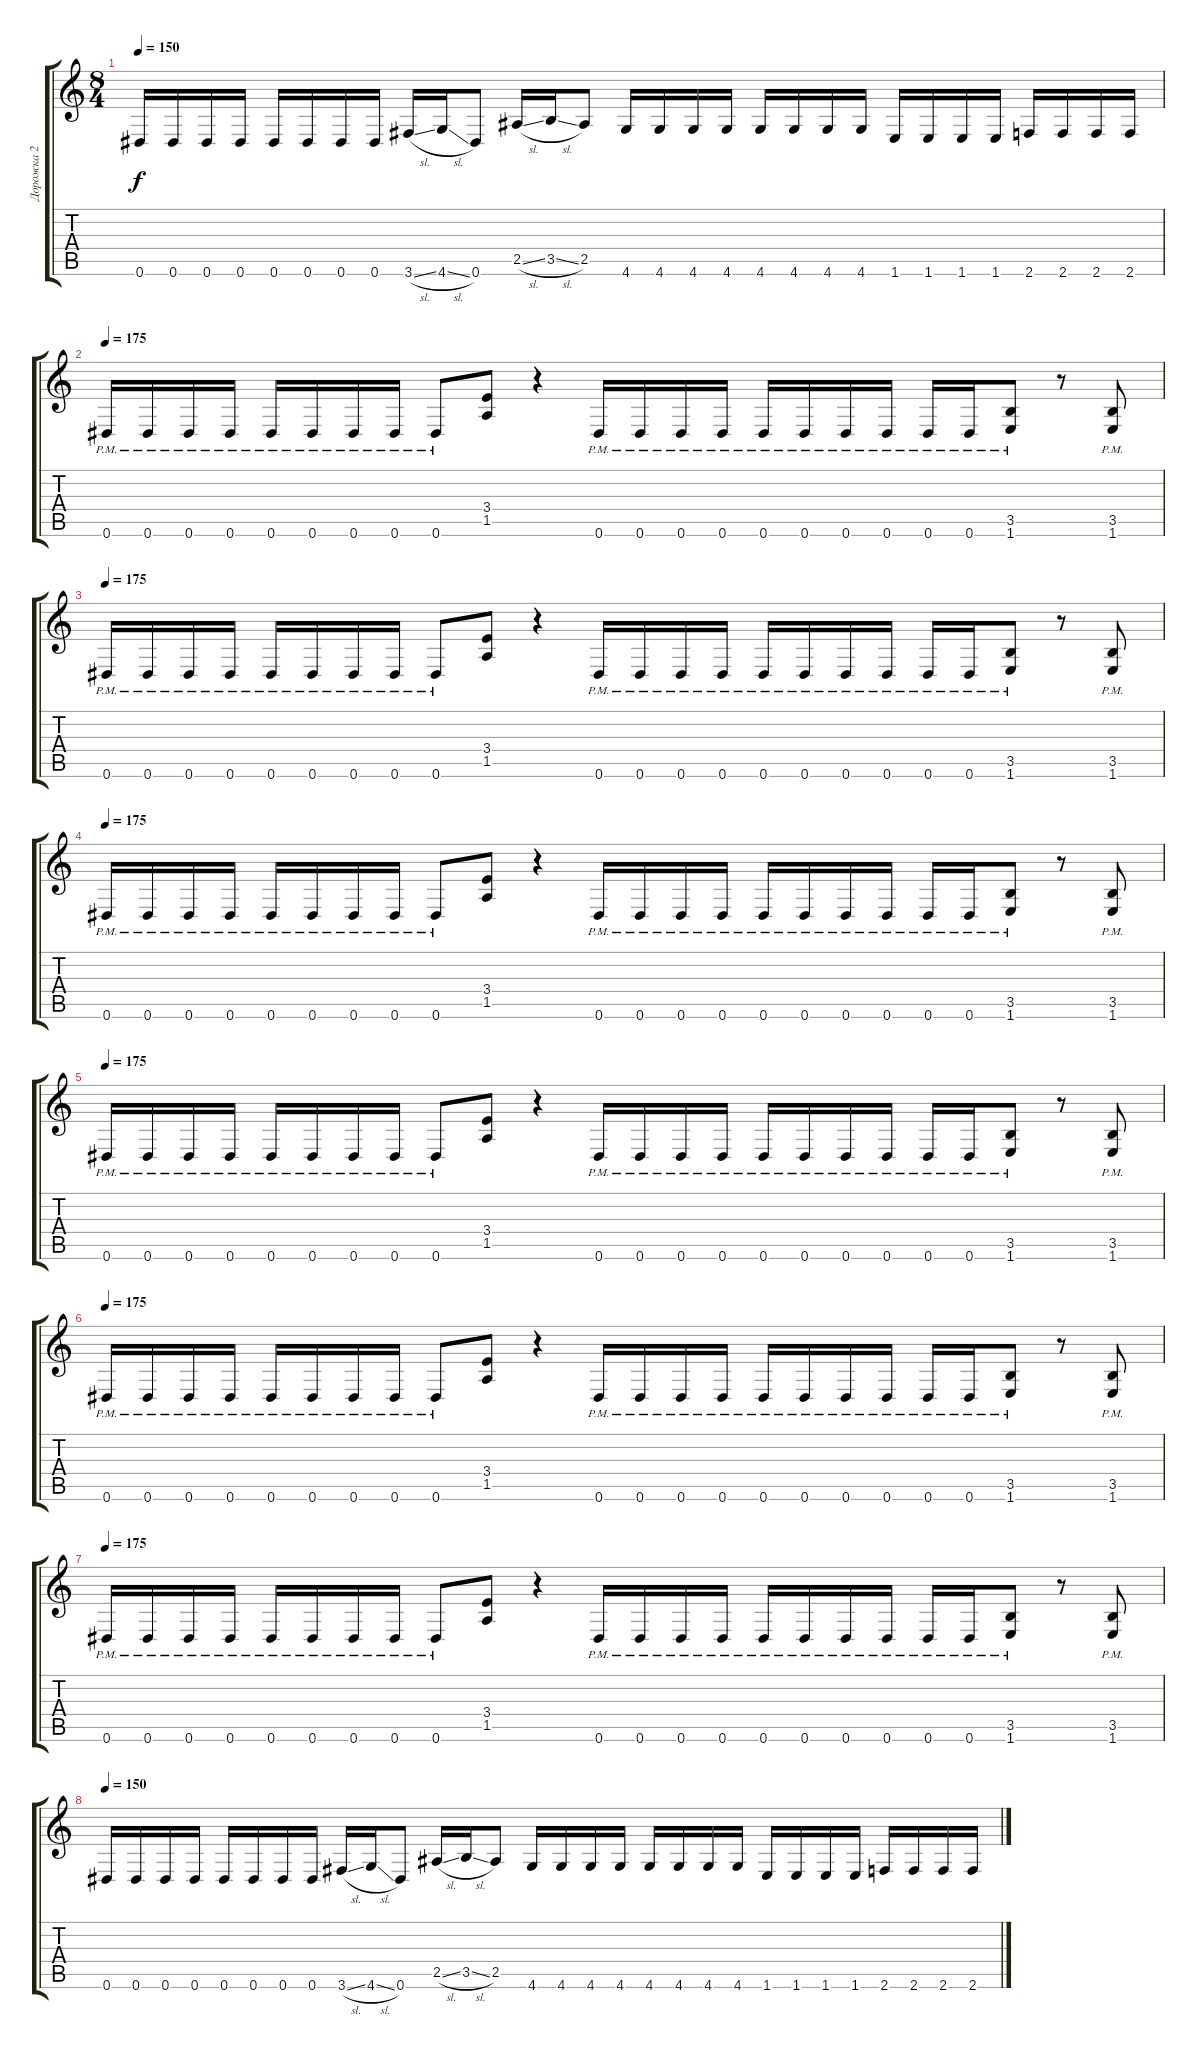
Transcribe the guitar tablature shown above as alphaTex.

\track ("Дорожка 2" "Дорожка 2") {instrument distortionguitar}
\staff {score tabs}
\tuning (Eb4 Bb3 Gb3 Db3 Ab2 Eb2) {hide}
\ts (8 4)
\tempo 150
\clef g2
\ks c
0.6.16{dy f} 0.6.16 0.6.16 0.6.16 0.6.16 0.6.16 0.6.16 0.6.16 3.6{sl}.16 4.6{sl}.16 0.6.8 2.5{sl}.16 3.5{sl}.16 2.5.8 4.6.16 4.6.16 4.6.16 4.6.16 4.6.16 4.6.16 4.6.16 4.6.16 1.6.16 1.6.16 1.6.16 1.6.16 2.6.16 2.6.16 2.6.16 2.6.16 |
\tempo 175
0.6{pm}.16 0.6{pm}.16 0.6{pm}.16 0.6{pm}.16 0.6{pm}.16 0.6{pm}.16 0.6{pm}.16 0.6{pm}.16 0.6{pm}.8 (3.4 1.5).8 r.4 0.6{pm}.16 0.6{pm}.16 0.6{pm}.16 0.6{pm}.16 0.6{pm}.16 0.6{pm}.16 0.6{pm}.16 0.6{pm}.16 0.6{pm}.16 0.6{pm}.16 (3.5{pm} 1.6{pm}).8 r.8 (3.5{pm} 1.6{pm}).8 |
\tempo 175
0.6{pm}.16 0.6{pm}.16 0.6{pm}.16 0.6{pm}.16 0.6{pm}.16 0.6{pm}.16 0.6{pm}.16 0.6{pm}.16 0.6{pm}.8 (3.4 1.5).8 r.4 0.6{pm}.16 0.6{pm}.16 0.6{pm}.16 0.6{pm}.16 0.6{pm}.16 0.6{pm}.16 0.6{pm}.16 0.6{pm}.16 0.6{pm}.16 0.6{pm}.16 (3.5{pm} 1.6{pm}).8 r.8 (3.5{pm} 1.6{pm}).8 |
\tempo 175
0.6{pm}.16 0.6{pm}.16 0.6{pm}.16 0.6{pm}.16 0.6{pm}.16 0.6{pm}.16 0.6{pm}.16 0.6{pm}.16 0.6{pm}.8 (3.4 1.5).8 r.4 0.6{pm}.16 0.6{pm}.16 0.6{pm}.16 0.6{pm}.16 0.6{pm}.16 0.6{pm}.16 0.6{pm}.16 0.6{pm}.16 0.6{pm}.16 0.6{pm}.16 (3.5{pm} 1.6{pm}).8 r.8 (3.5{pm} 1.6{pm}).8 |
\tempo 175
0.6{pm}.16 0.6{pm}.16 0.6{pm}.16 0.6{pm}.16 0.6{pm}.16 0.6{pm}.16 0.6{pm}.16 0.6{pm}.16 0.6{pm}.8 (3.4 1.5).8 r.4 0.6{pm}.16 0.6{pm}.16 0.6{pm}.16 0.6{pm}.16 0.6{pm}.16 0.6{pm}.16 0.6{pm}.16 0.6{pm}.16 0.6{pm}.16 0.6{pm}.16 (3.5{pm} 1.6{pm}).8 r.8 (3.5{pm} 1.6{pm}).8 |
\tempo 175
0.6{pm}.16 0.6{pm}.16 0.6{pm}.16 0.6{pm}.16 0.6{pm}.16 0.6{pm}.16 0.6{pm}.16 0.6{pm}.16 0.6{pm}.8 (3.4 1.5).8 r.4 0.6{pm}.16 0.6{pm}.16 0.6{pm}.16 0.6{pm}.16 0.6{pm}.16 0.6{pm}.16 0.6{pm}.16 0.6{pm}.16 0.6{pm}.16 0.6{pm}.16 (3.5{pm} 1.6{pm}).8 r.8 (3.5{pm} 1.6{pm}).8 |
\tempo 175
0.6{pm}.16 0.6{pm}.16 0.6{pm}.16 0.6{pm}.16 0.6{pm}.16 0.6{pm}.16 0.6{pm}.16 0.6{pm}.16 0.6{pm}.8 (3.4 1.5).8 r.4 0.6{pm}.16 0.6{pm}.16 0.6{pm}.16 0.6{pm}.16 0.6{pm}.16 0.6{pm}.16 0.6{pm}.16 0.6{pm}.16 0.6{pm}.16 0.6{pm}.16 (3.5{pm} 1.6{pm}).8 r.8 (3.5{pm} 1.6{pm}).8 |
\tempo 150
0.6.16 0.6.16 0.6.16 0.6.16 0.6.16 0.6.16 0.6.16 0.6.16 3.6{sl}.16 4.6{sl}.16 0.6.8 2.5{sl}.16 3.5{sl}.16 2.5.8 4.6.16 4.6.16 4.6.16 4.6.16 4.6.16 4.6.16 4.6.16 4.6.16 1.6.16 1.6.16 1.6.16 1.6.16 2.6.16 2.6.16 2.6.16 2.6.16
